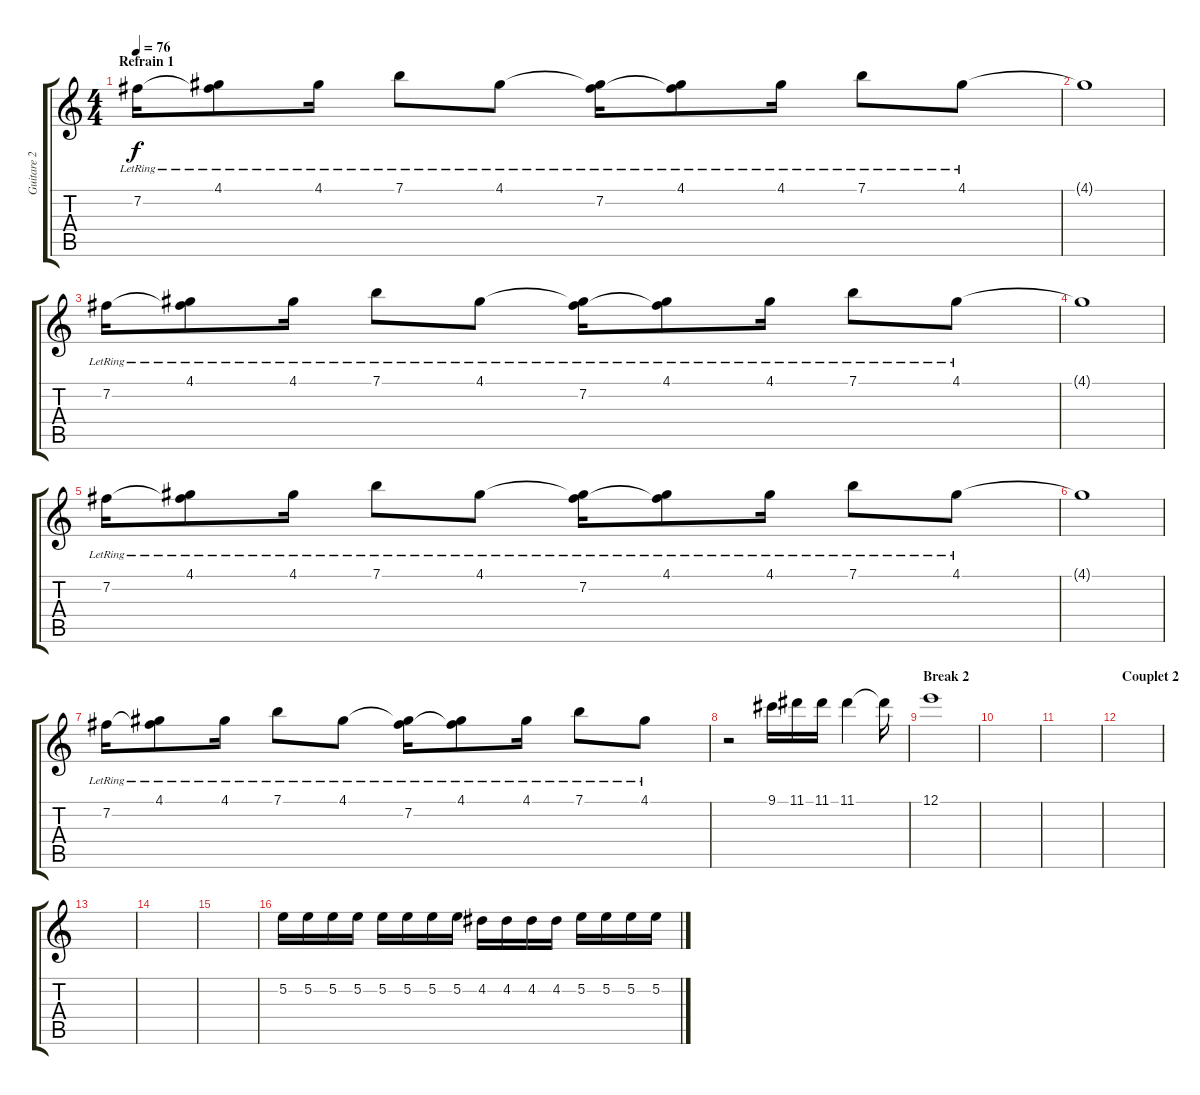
\track ("Guitare 2 (Son Stéréo Gauche)" "Guitare 2 ") {instrument electricguitarjazz}
\staff {score tabs}
\tuning (E4 B3 G3 D3 A2 E2) {hide}
\ts (4 4)
\section ("" "Refrain 1")
\tempo 76
\clef g2
\ks c
7.2{lr}.16{dy f} (4.1{lr} 7.2{t}).8 4.1{lr}.16 7.1{lr}.8 4.1{lr}.8 (4.1{t} 7.2{lr}).16 (4.1{lr} 7.2{t}).8 4.1{lr}.16 7.1{lr}.8 4.1{lr}.8 |
4.1{t}.1 |
7.2{lr}.16 (4.1{lr} 7.2{t}).8 4.1{lr}.16 7.1{lr}.8 4.1{lr}.8 (4.1{t} 7.2{lr}).16 (4.1{lr} 7.2{t}).8 4.1{lr}.16 7.1{lr}.8 4.1{lr}.8 |
4.1{t}.1 |
7.2{lr}.16 (4.1{lr} 7.2{t}).8 4.1{lr}.16 7.1{lr}.8 4.1{lr}.8 (4.1{t} 7.2{lr}).16 (4.1{lr} 7.2{t}).8 4.1{lr}.16 7.1{lr}.8 4.1{lr}.8 |
4.1{t}.1 |
7.2{lr}.16 (4.1{lr} 7.2{t}).8 4.1{lr}.16 7.1{lr}.8 4.1{lr}.8 (4.1{t} 7.2{lr}).16 (4.1{lr} 7.2{t}).8 4.1{lr}.16 7.1{lr}.8 4.1{lr}.8 |
r.2{volume 16} 9.1.16 11.1.16 11.1.16 11.1.4 11.1{t}.16 |
\section ("" "Break 2")
12.1.1 |
|
|
\section ("" "Couplet 2")
|
|
|
|
5.2.16 5.2.16 5.2.16 5.2.16 5.2.16 5.2.16 5.2.16 5.2.16 4.2.16 4.2.16 4.2.16 4.2.16 5.2.16 5.2.16 5.2.16 5.2.16
